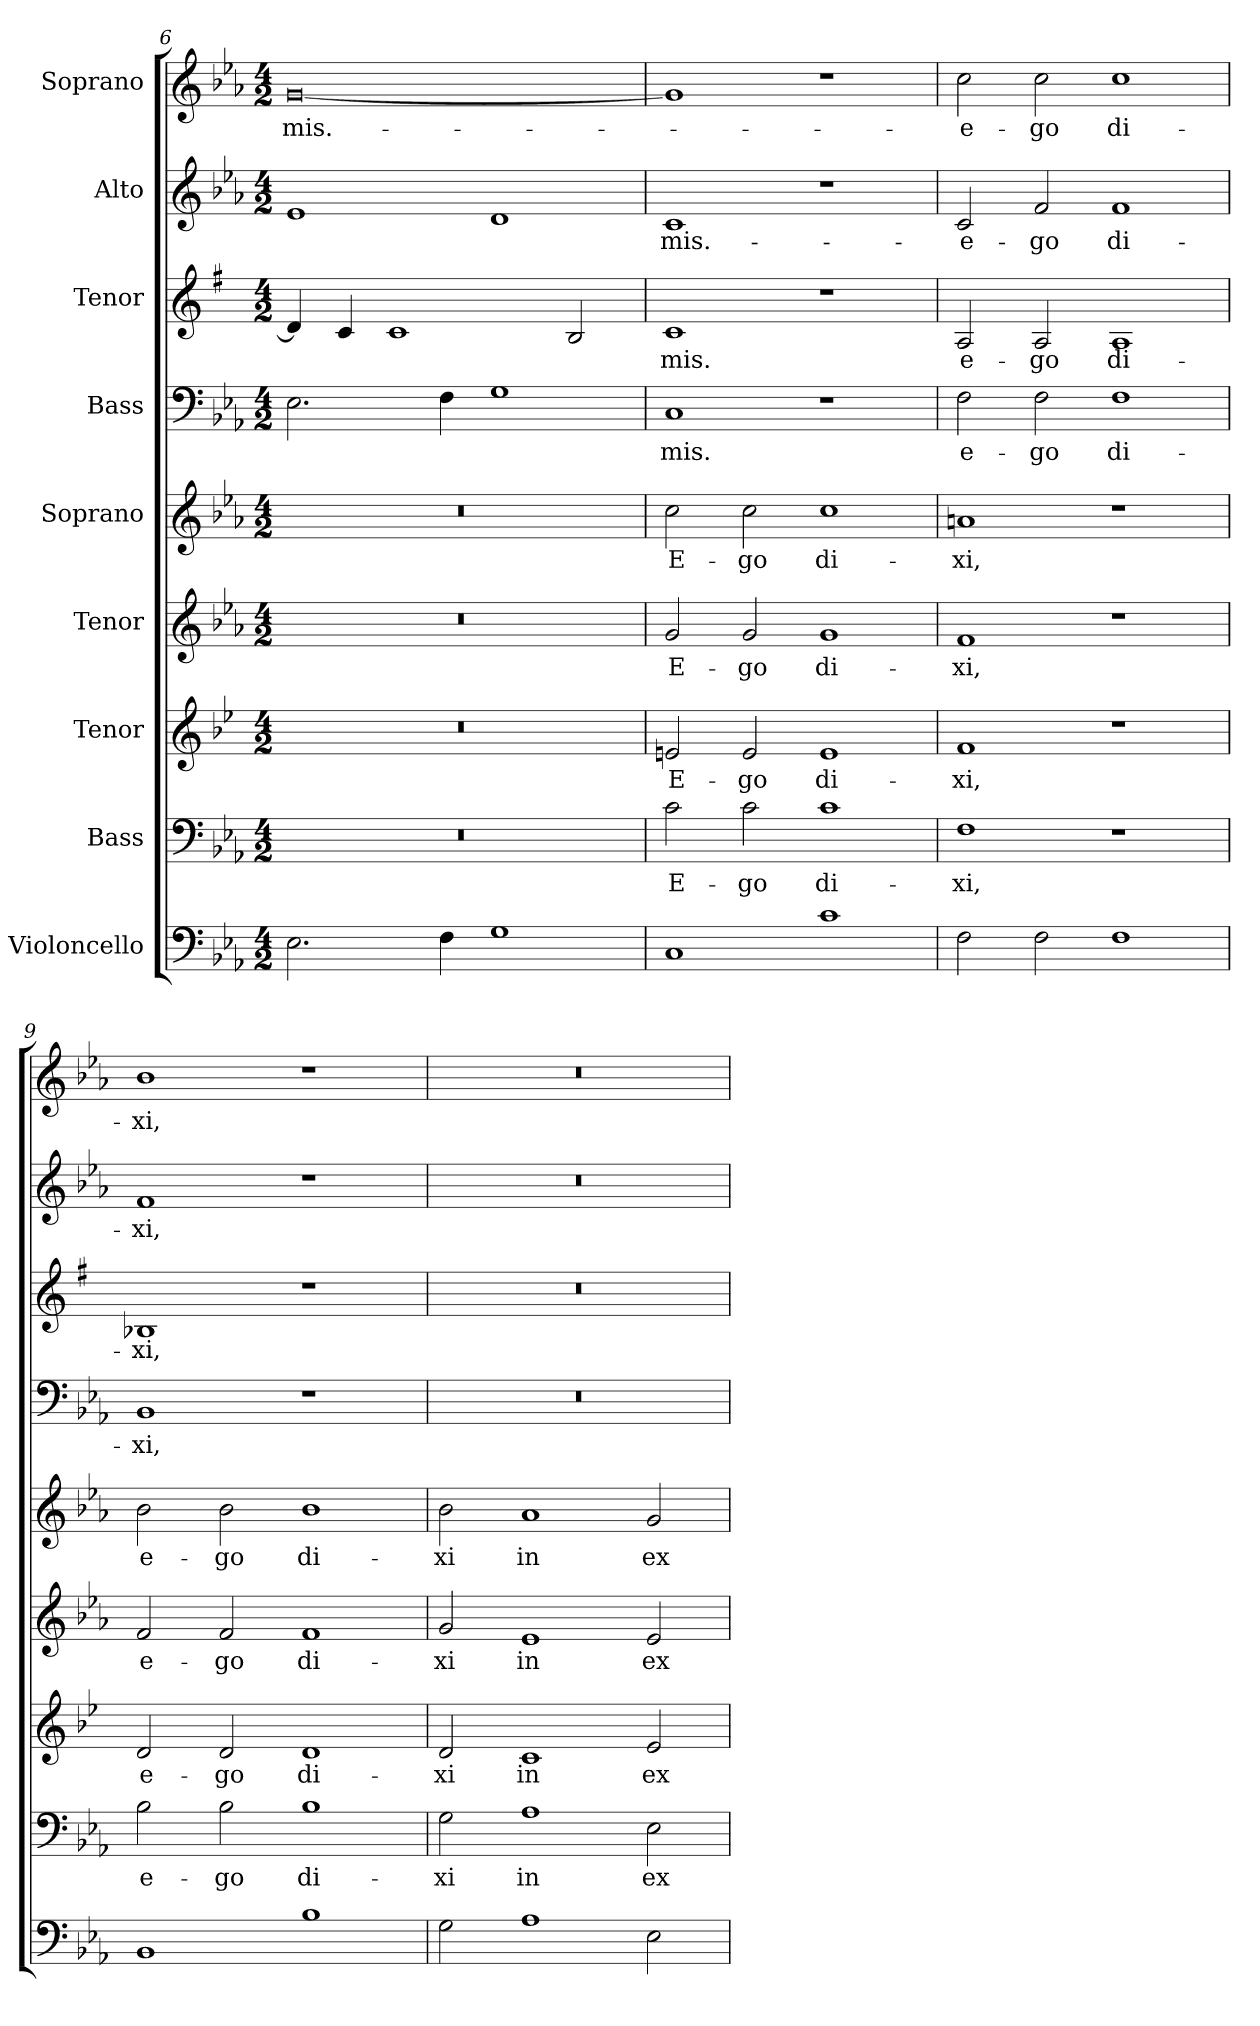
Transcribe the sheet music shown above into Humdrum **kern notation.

**kern	**kern	**text	**kern	**text	**kern	**text	**kern	**text	**kern	**text	**kern	**text	**kern	**text	**kern	**text
*part9	*part8	*part8	*part7	*part7	*part6	*part6	*part5	*part5	*part4	*part4	*part3	*part3	*part2	*part2	*part1	*part1
*staff9	*staff8	*staff8	*staff7	*staff7	*staff6	*staff6	*staff5	*staff5	*staff4	*staff4	*staff3	*staff3	*staff2	*staff2	*staff1	*staff1
*I"Violoncello	*I"Bass	*	*I"Tenor	*	*I"Tenor	*	*I"Soprano	*	*I"Bass	*	*I"Tenor	*	*I"Alto	*	*I"Soprano	*
*clefF4	*clefF4	*	*clefG2	*	*clefG2	*	*clefG2	*	*clefF4	*	*clefG2	*	*clefG2	*	*clefG2	*
*k[b-e-a-]	*k[b-e-a-]	*	*k[b-e-]	*	*k[b-e-a-]	*	*k[b-e-a-]	*	*k[b-e-a-]	*	*k[f#]	*	*k[b-e-a-]	*	*k[b-e-a-]	*
*M4/2	*M4/2	*	*M4/2	*	*M4/2	*	*M4/2	*	*M4/2	*	*M4/2	*	*M4/2	*	*M4/2	*
=6	=6	=6	=6	=6	=6	=6	=6	=6	=6	=6	=6	=6	=6	=6	=6	=6
2.E-\	0r	.	0r	.	0r	.	0r	.	2.E-\	.	4d/]	.	1e-	.	[0g	-mis.-
.	.	.	.	.	.	.	.	.	.	.	4c/	.	.	.	.	.
.	.	.	.	.	.	.	.	.	.	.	1c	.	.	.	.	.
4F\	.	.	.	.	.	.	.	.	4F\	.	.	.	.	.	.	.
1G	.	.	.	.	.	.	.	.	1G	.	.	.	1d	.	.	.
.	.	.	.	.	.	.	.	.	.	.	2B/	.	.	.	.	.
!!LO:PB:g=z
=7	=7	=7	=7	=7	=7	=7	=7	=7	=7	=7	=7	=7	=7	=7	=7	=7
1C	2c\	E-	2en/	E-	2g/	E-	2cc\	E-	1C	mis.	1c	-mis.	1c	-mis.-	1g]	.
.	2c\	-go	2e/	-go	2g/	-go	2cc\	-go	.	.	.	.	.	.	.	.
1c	1c	di-	1e	di-	1g	di-	1cc	di-	1r	.	1r	.	1r	.	1r	.
=8	=8	=8	=8	=8	=8	=8	=8	=8	=8	=8	=8	=8	=8	=8	=8	=8
2F\	1F	-xi,	1f	-xi,	1f	-xi,	1an	-xi,	2F\	e-	2A/	e-	2c/	e-	2cc\	-e-
2F\	.	.	.	.	.	.	.	.	2F\	-go	2A/	-go	2f/	-go	2cc\	-go
1F	1r	.	1r	.	1r	.	1r	.	1F	di-	1A	di-	1f	di-	1cc	di-
=9	=9	=9	=9	=9	=9	=9	=9	=9	=9	=9	=9	=9	=9	=9	=9	=9
1BB-	2B-\	e-	2d/	e-	2f/	e-	2b-\	e-	1BB-	-xi,	1B-X	-xi,	1f	-xi,	1b-	-xi,
.	2B-\	-go	2d/	-go	2f/	-go	2b-\	-go	.	.	.	.	.	.	.	.
1B-	1B-	di-	1d	di-	1f	di-	1b-	di-	1r	.	1r	.	1r	.	1r	.
=10	=10	=10	=10	=10	=10	=10	=10	=10	=10	=10	=10	=10	=10	=10	=10	=10
2G\	2G\	-xi	2d/	-xi	2g/	-xi	2b-\	-xi	0r	.	0r	.	0r	.	0r	.
1A-	1A-	in	1c	in	1e-	in	1a-	in	.	.	.	.	.	.	.	.
2E-\	2E-\	ex-	2e-/	ex-	2e-/	ex-	2g/	ex-	.	.	.	.	.	.	.	.
=	=	=	=	=	=	=	=	=	=	=	=	=	=	=	=	=
*-	*-	*-	*-	*-	*-	*-	*-	*-	*-	*-	*-	*-	*-	*-	*-	*-
